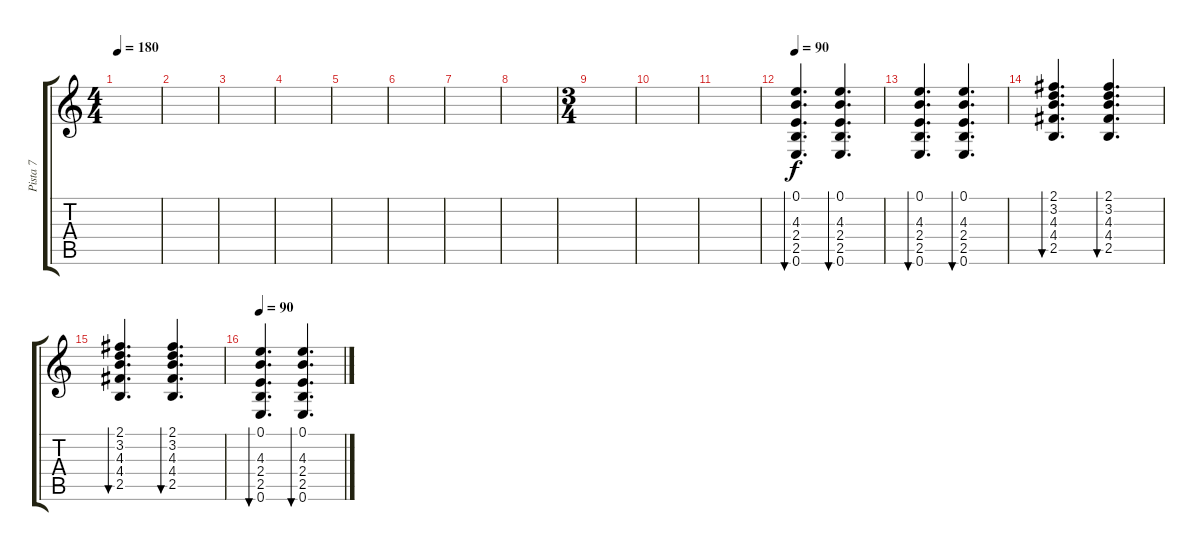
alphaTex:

\track ("Pista 7" "Pista 7") {instrument acousticguitarnylon}
\staff {score tabs}
\tuning (E4 B3 G3 D3 A2 E2) {hide}
\ts (4 4)
\tempo 180
\clef g2
\ks c
|
|
|
|
|
|
|
|
\ts (3 4)
|
|
|
\tempo 90
(0.1 4.3 2.4 2.5 0.6).4{d bu 120} (0.1 4.3 2.4 2.5 0.6).4{d bu 120} |
(0.1 4.3 2.4 2.5 0.6).4{d bu 120} (0.1 4.3 2.4 2.5 0.6).4{d bu 120} |
(2.1 3.2 4.3 4.4 2.5).4{d bu 120} (2.1 3.2 4.3 4.4 2.5).4{d bu 120} |
(2.1 3.2 4.3 4.4 2.5).4{d bu 120} (2.1 3.2 4.3 4.4 2.5).4{d bu 120} |
\tempo 90
(0.1 4.3 2.4 2.5 0.6).4{d bu 120} (0.1 4.3 2.4 2.5 0.6).4{d bu 120}
